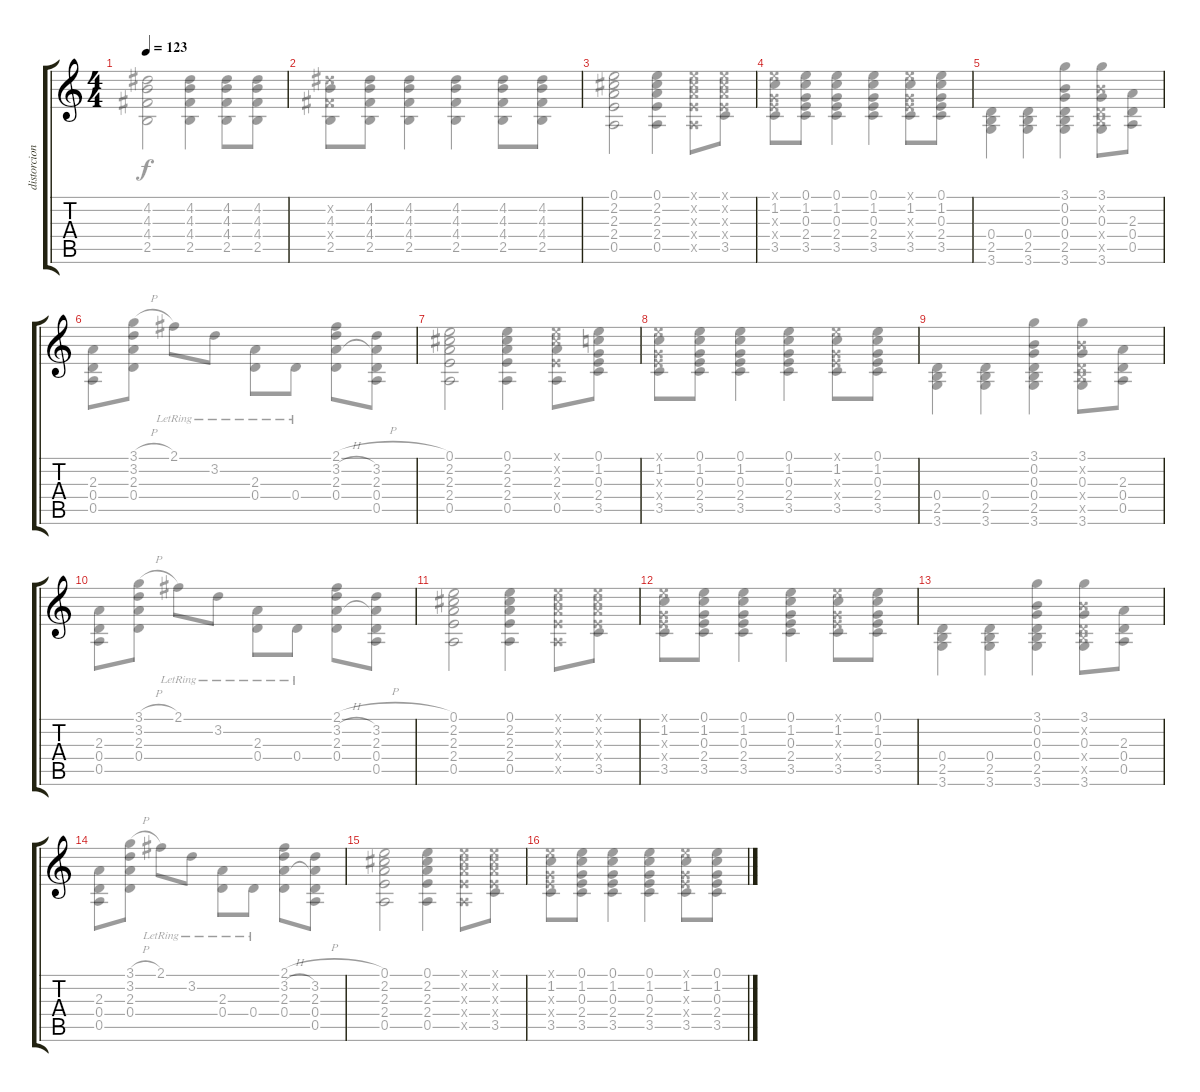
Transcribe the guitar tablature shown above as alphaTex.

\track ("distorcion" "distorcion") {instrument distortionguitar}
\staff {score tabs}
\tuning (E4 B3 G3 D3 A2 E2) {hide}
\voice
\ts (4 4)
\tempo 123
\clef g2
\ks c
|
|
|
|
|
|
|
|
|
|
|
|
|
|
|
\voice
\clef g2
\ks c
(4.2 4.3 4.4 2.5).2{dy f} (4.2 4.3 4.4 2.5).4 (4.2 4.3 4.4 2.5).8 (4.2 4.3 4.4 2.5).8 |
(4.2{x} 4.3 4.4{x} 2.5).8 (4.2 4.3 4.4 2.5).8 (4.2 4.3 4.4 2.5).4 (4.2 4.3 4.4 2.5).4 (4.2 4.3 4.4 2.5).8 (4.2 4.3 4.4 2.5).8 |
(0.1 2.2 2.3 2.4 0.5).2 (0.1 2.2 2.3 2.4 0.5).4 (0.1{x} 2.2{x} 2.3{x} 2.4{x} 0.5{x}).8 (0.1{x} 2.2{x} 2.3{x} 2.4{x} 3.5).8 |
(0.1{x} 1.2 0.3{x} 2.4{x} 3.5).8 (0.1 1.2 0.3 2.4 3.5).8 (0.1 1.2 0.3 2.4 3.5).4 (0.1 1.2 0.3 2.4 3.5).4 (0.1{x} 1.2 0.3{x} 2.4{x} 3.5).8 (0.1 1.2 0.3 2.4 3.5).8 |
(0.4 2.5 3.6).4 (0.4 2.5 3.6).4 (3.1 0.2 0.3 0.4 2.5 3.6).4 (3.1 0.2{x} 0.3 0.4{x} 2.5{x} 3.6).8 (2.3 0.4 0.5).8 |
(2.3 0.4 0.5).8 (3.1{h} 3.2 2.3 0.4).8 2.1{lr}.8 3.2{lr}.8 (2.3{lr} 0.4{lr}).8 0.4{lr}.8 (2.1{h} 3.2{h} 2.3{h} 0.4).8 (3.2 2.3 0.4 0.5).8 |
(0.1 2.2 2.3 2.4 0.5).2 (0.1 2.2 2.3 2.4 0.5).4 (0.1{x} 2.2{x} 2.3 2.4{x} 0.5).8 (0.1 1.2 0.3 2.4 3.5).8 |
(0.1{x} 1.2 0.3{x} 2.4{x} 3.5).8 (0.1 1.2 0.3 2.4 3.5).8 (0.1 1.2 0.3 2.4 3.5).4 (0.1 1.2 0.3 2.4 3.5).4 (0.1{x} 1.2 0.3{x} 2.4{x} 3.5).8 (0.1 1.2 0.3 2.4 3.5).8 |
(0.4 2.5 3.6).4 (0.4 2.5 3.6).4 (3.1 0.2 0.3 0.4 2.5 3.6).4 (3.1 0.2{x} 0.3 0.4{x} 2.5{x} 3.6).8 (2.3 0.4 0.5).8 |
(2.3 0.4 0.5).8 (3.1{h} 3.2 2.3 0.4).8 2.1{lr}.8 3.2{lr}.8 (2.3{lr} 0.4{lr}).8 0.4{lr}.8 (2.1{h} 3.2{h} 2.3{h} 0.4).8 (3.2 2.3 0.4 0.5).8 |
(0.1 2.2 2.3 2.4 0.5).2 (0.1 2.2 2.3 2.4 0.5).4 (0.1{x} 2.2{x} 2.3{x} 2.4{x} 0.5{x}).8 (0.1{x} 2.2{x} 2.3{x} 2.4{x} 3.5).8 |
(0.1{x} 1.2 0.3{x} 2.4{x} 3.5).8 (0.1 1.2 0.3 2.4 3.5).8 (0.1 1.2 0.3 2.4 3.5).4 (0.1 1.2 0.3 2.4 3.5).4 (0.1{x} 1.2 0.3{x} 2.4{x} 3.5).8 (0.1 1.2 0.3 2.4 3.5).8 |
(0.4 2.5 3.6).4 (0.4 2.5 3.6).4 (3.1 0.2 0.3 0.4 2.5 3.6).4 (3.1 0.2{x} 0.3 0.4{x} 2.5{x} 3.6).8 (2.3 0.4 0.5).8 |
(2.3 0.4 0.5).8 (3.1{h} 3.2 2.3 0.4).8 2.1{lr}.8 3.2{lr}.8 (2.3{lr} 0.4{lr}).8 0.4{lr}.8 (2.1{h} 3.2{h} 2.3{h} 0.4).8 (3.2 2.3 0.4 0.5).8 |
(0.1 2.2 2.3 2.4 0.5).2 (0.1 2.2 2.3 2.4 0.5).4 (0.1{x} 2.2{x} 2.3{x} 2.4{x} 0.5{x}).8 (0.1{x} 2.2{x} 2.3{x} 2.4{x} 3.5).8 |
(0.1{x} 1.2 0.3{x} 2.4{x} 3.5).8 (0.1 1.2 0.3 2.4 3.5).8 (0.1 1.2 0.3 2.4 3.5).4 (0.1 1.2 0.3 2.4 3.5).4 (0.1{x} 1.2 0.3{x} 2.4{x} 3.5).8 (0.1 1.2 0.3 2.4 3.5).8
